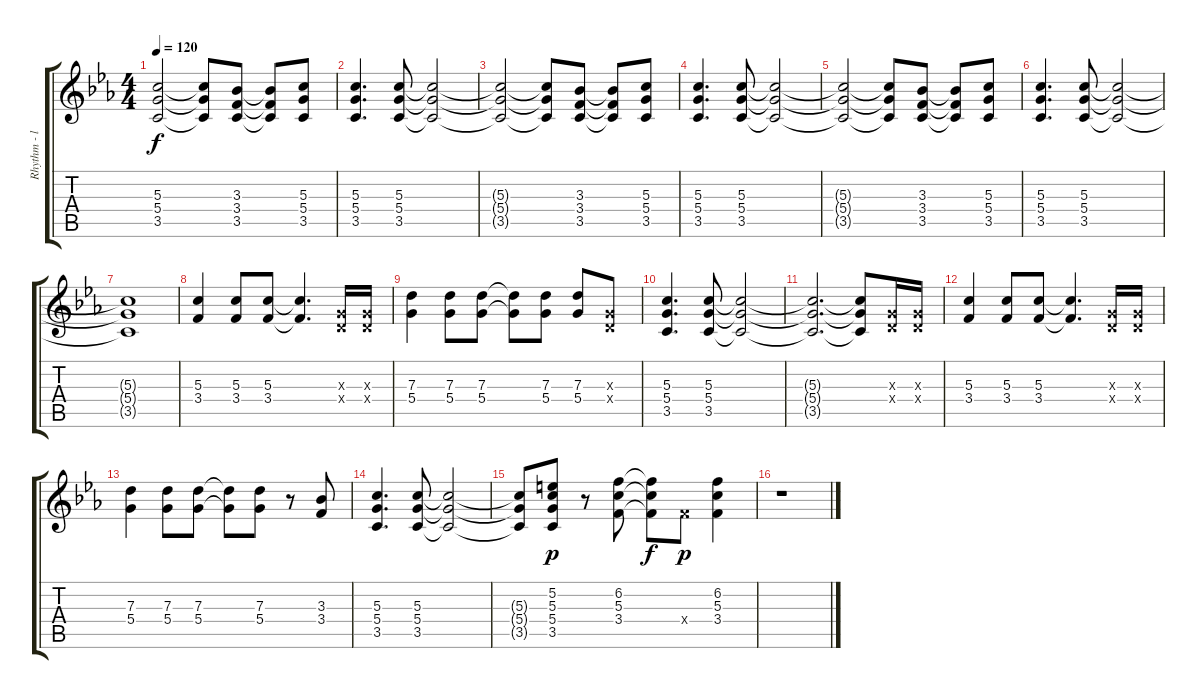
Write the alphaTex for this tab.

\track ("Rhythm - left" "Rhythm - l") {instrument overdrivenguitar}
\staff {score tabs}
\tuning (E4 B3 G3 D3 A2 E2) {hide}
\ts (4 4)
\tempo 120
\clef g2
\ks cminor
(5.3{t} 5.4{t} 3.5{t}).2{dy f} (5.3{t} 5.4{t} 3.5{t}).8 (3.3 3.4 3.5).8 (3.3{t} 3.4{t} 3.5{t}).8 (5.3 5.4 3.5).8 |
(5.3 5.4 3.5).4{d} (5.3 5.4 3.5).8 (5.3{t} 5.4{t} 3.5{t}).2 |
(5.3{t} 5.4{t} 3.5{t}).2 (5.3{t} 5.4{t} 3.5{t}).8 (3.3 3.4 3.5).8 (3.3{t} 3.4{t} 3.5{t}).8 (5.3 5.4 3.5).8 |
(5.3 5.4 3.5).4{d} (5.3 5.4 3.5).8 (5.3{t} 5.4{t} 3.5{t}).2 |
(5.3{t} 5.4{t} 3.5{t}).2 (5.3{t} 5.4{t} 3.5{t}).8 (3.3 3.4 3.5).8 (3.3{t} 3.4{t} 3.5{t}).8 (5.3 5.4 3.5).8 |
(5.3 5.4 3.5).4{d} (5.3 5.4 3.5).8 (5.3{t} 5.4{t} 3.5{t}).2 |
(5.3{t} 5.4{t} 3.5{t}).1 |
(5.3 3.4).4 (5.3 3.4).8 (5.3 3.4).8 (5.3{t} 3.4{t}).4{d} (0.3{x} 0.4{x}).16 (0.3{x} 0.4{x}).16 |
(7.3 5.4).4 (7.3 5.4).8 (7.3 5.4).8 (7.3{t} 5.4{t}).8 (7.3 5.4).8 (7.3 5.4).8 (0.3{x} 0.4{x}).8 |
(5.3 5.4 3.5).4{d} (5.3 5.4 3.5).8 (5.3{t} 5.4{t} 3.5{t}).2 |
(5.3{t} 5.4{t} 3.5{t}).2{d} (5.3{t} 5.4{t} 3.5{t}).8 (0.3{x} 0.4{x}).16 (0.3{x} 0.4{x}).16 |
(5.3 3.4).4 (5.3 3.4).8 (5.3 3.4).8 (5.3{t} 3.4{t}).4{d} (0.3{x} 0.4{x}).16 (0.3{x} 0.4{x}).16 |
(7.3 5.4).4 (7.3 5.4).8 (7.3 5.4).8 (7.3{t} 5.4{t}).8 (7.3 5.4).8 r.8 (3.3 3.4).8 |
(5.3 5.4 3.5).4{d} (5.3 5.4 3.5).8 (5.3{t} 5.4{t} 3.5{t}).2 |
(5.3{t} 5.4{t} 3.5{t}).8 (5.2 5.3 5.4 3.5).8{dy p} r.8 (6.2 5.3 3.4).8 (6.2{t} 5.3{t} 3.4{t}).8{dy f} 3.4{x}.8{dy p} (6.2 5.3 3.4).4 |
r.1
